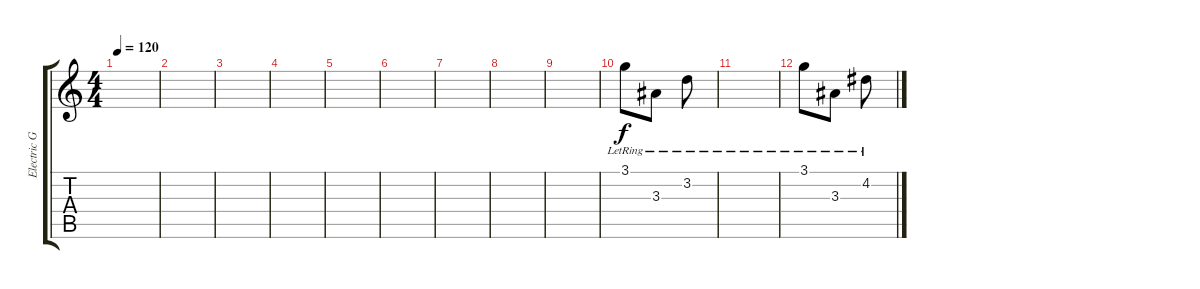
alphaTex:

\track ("Electric Guitar" "Electric G") {instrument distortionguitar}
\staff {score tabs}
\tuning (E4 B3 G3 D3 A2 E2) {hide}
\ts (4 4)
\tempo 120
\clef g2
\ks c
|
|
|
|
|
|
|
|
|
3.1{lr}.8 3.3{lr}.8 3.2{lr}.8 |
|
3.1{lr}.8 3.3{lr}.8 4.2{lr}.8
